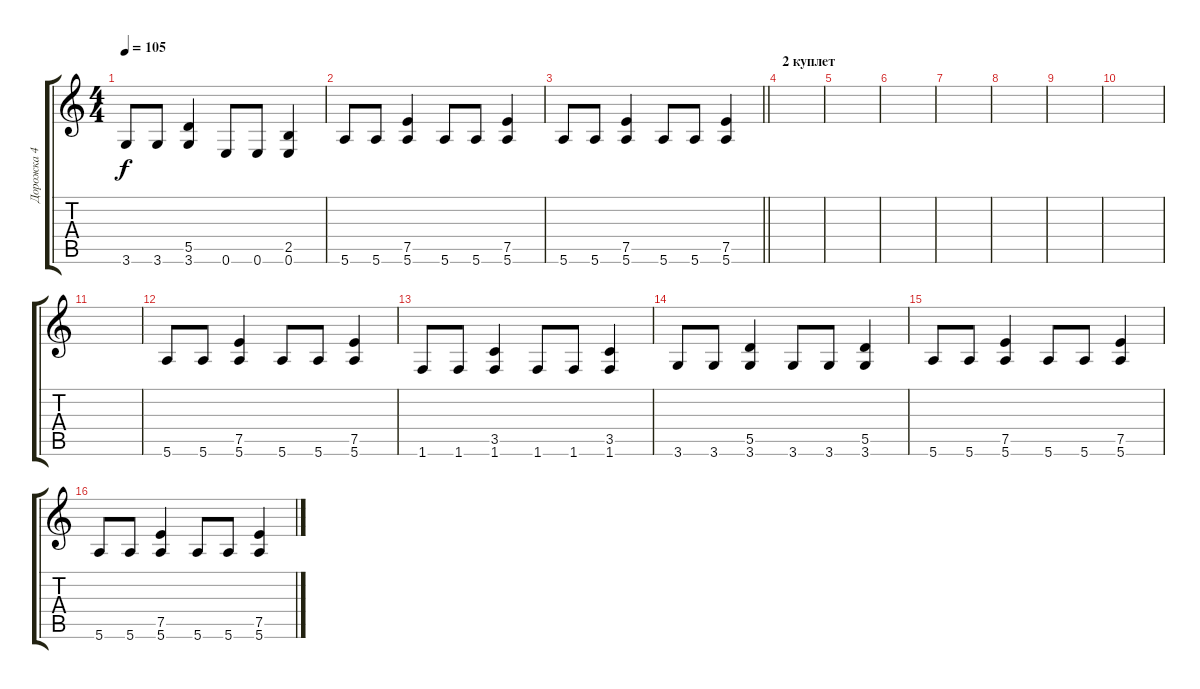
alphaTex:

\track ("Дорожка 4" "Дорожка 4") {instrument distortionguitar}
\staff {score tabs}
\tuning (E4 B3 G3 D3 A2 E2) {hide}
\ts (4 4)
\tempo 105
\clef g2
\ks c
3.6.8{dy f} 3.6.8 (5.5 3.6).4 0.6.8 0.6.8 (2.5 0.6).4 |
5.6.8 5.6.8 (7.5 5.6).4 5.6.8 5.6.8 (7.5 5.6).4 |
\barLineRight lightlight
5.6.8 5.6.8 (7.5 5.6).4 5.6.8 5.6.8 (7.5 5.6).4 |
\section ("" "2 куплет")
|
|
|
|
|
|
|
|
5.6.8 5.6.8 (7.5 5.6).4 5.6.8 5.6.8 (7.5 5.6).4 |
1.6.8 1.6.8 (3.5 1.6).4 1.6.8 1.6.8 (3.5 1.6).4 |
3.6.8 3.6.8 (5.5 3.6).4 3.6.8 3.6.8 (5.5 3.6).4 |
5.6.8 5.6.8 (7.5 5.6).4 5.6.8 5.6.8 (7.5 5.6).4 |
5.6.8 5.6.8 (7.5 5.6).4 5.6.8 5.6.8 (7.5 5.6).4
